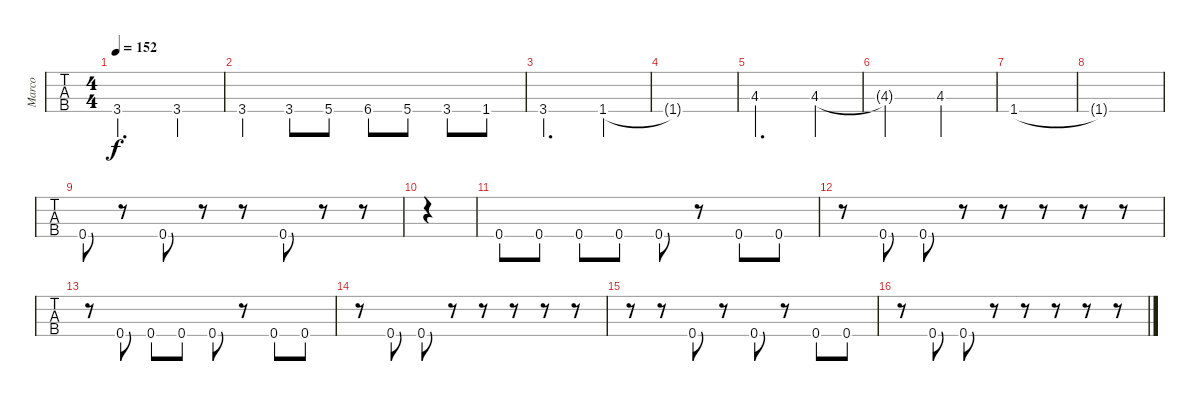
\track ("Marco" "Marco") {mute instrument electricbassfinger}
\staff {tabs}
\tuning (G2 D2 A1 D1) {hide}
\ts (4 4)
\tempo 152
\clef f4
\ks c
3.4.2{d dy f} 3.4.4 |
3.4.4 3.4.8 5.4.8 6.4.8 5.4.8 3.4.8 1.4.8 |
3.4.2{d} 1.4.4 |
1.4{t}.1 |
4.3.2{d} 4.3.4 |
4.3{t}.2 4.3.2 |
1.4.1 |
1.4{t}.1 |
0.4.8 r.8 0.4.8 r.8 r.8 0.4.8 r.8 r.8 |
|
0.4.8 0.4.8 0.4.8 0.4.8 0.4.8 r.8 0.4.8 0.4.8 |
r.8 0.4.8 0.4.8 r.8 r.8 r.8 r.8 r.8 |
r.8 0.4.8 0.4.8 0.4.8 0.4.8 r.8 0.4.8 0.4.8 |
r.8 0.4.8 0.4.8 r.8 r.8 r.8 r.8 r.8 |
r.8 r.8 0.4.8 r.8 0.4.8 r.8 0.4.8 0.4.8 |
r.8 0.4.8 0.4.8 r.8 r.8 r.8 r.8 r.8
